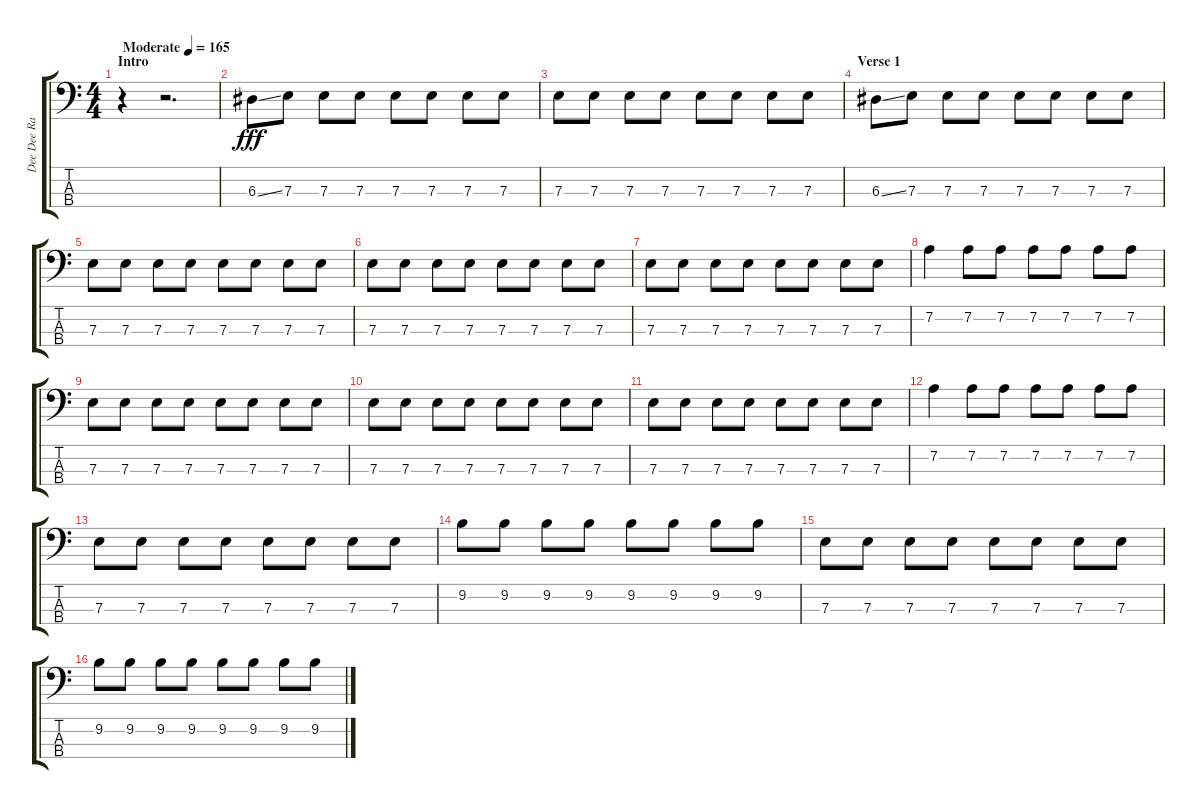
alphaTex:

\track ("Dee Dee Ramone\n" "Dee Dee Ra") {instrument electricbasspick}
\staff {score tabs}
\tuning (G2 D2 A1 E1) {hide}
\ts (4 4)
\section ("" "Intro")
\tempo (165 "Moderate")
\clef f4
\ks c
r.4{dy fff instrument electricbasspick} r.2{d} |
6.3{ss}.8 7.3.8 7.3.8 7.3.8 7.3.8 7.3.8 7.3.8 7.3.8 |
7.3.8 7.3.8 7.3.8 7.3.8 7.3.8 7.3.8 7.3.8 7.3.8 |
\section ("" "Verse 1")
6.3{ss}.8 7.3.8 7.3.8 7.3.8 7.3.8 7.3.8 7.3.8 7.3.8 |
7.3.8 7.3.8 7.3.8 7.3.8 7.3.8 7.3.8 7.3.8 7.3.8 |
7.3.8 7.3.8 7.3.8 7.3.8 7.3.8 7.3.8 7.3.8 7.3.8 |
7.3.8 7.3.8 7.3.8 7.3.8 7.3.8 7.3.8 7.3.8 7.3.8 |
7.2.4 7.2.8 7.2.8 7.2.8 7.2.8 7.2.8 7.2.8 |
7.3.8 7.3.8 7.3.8 7.3.8 7.3.8 7.3.8 7.3.8 7.3.8 |
7.3.8 7.3.8 7.3.8 7.3.8 7.3.8 7.3.8 7.3.8 7.3.8 |
7.3.8 7.3.8 7.3.8 7.3.8 7.3.8 7.3.8 7.3.8 7.3.8 |
7.2.4 7.2.8 7.2.8 7.2.8 7.2.8 7.2.8 7.2.8 |
7.3.8 7.3.8 7.3.8 7.3.8 7.3.8 7.3.8 7.3.8 7.3.8 |
9.2.8 9.2.8 9.2.8 9.2.8 9.2.8 9.2.8 9.2.8 9.2.8 |
7.3.8 7.3.8 7.3.8 7.3.8 7.3.8 7.3.8 7.3.8 7.3.8 |
9.2.8 9.2.8 9.2.8 9.2.8 9.2.8 9.2.8 9.2.8 9.2.8
